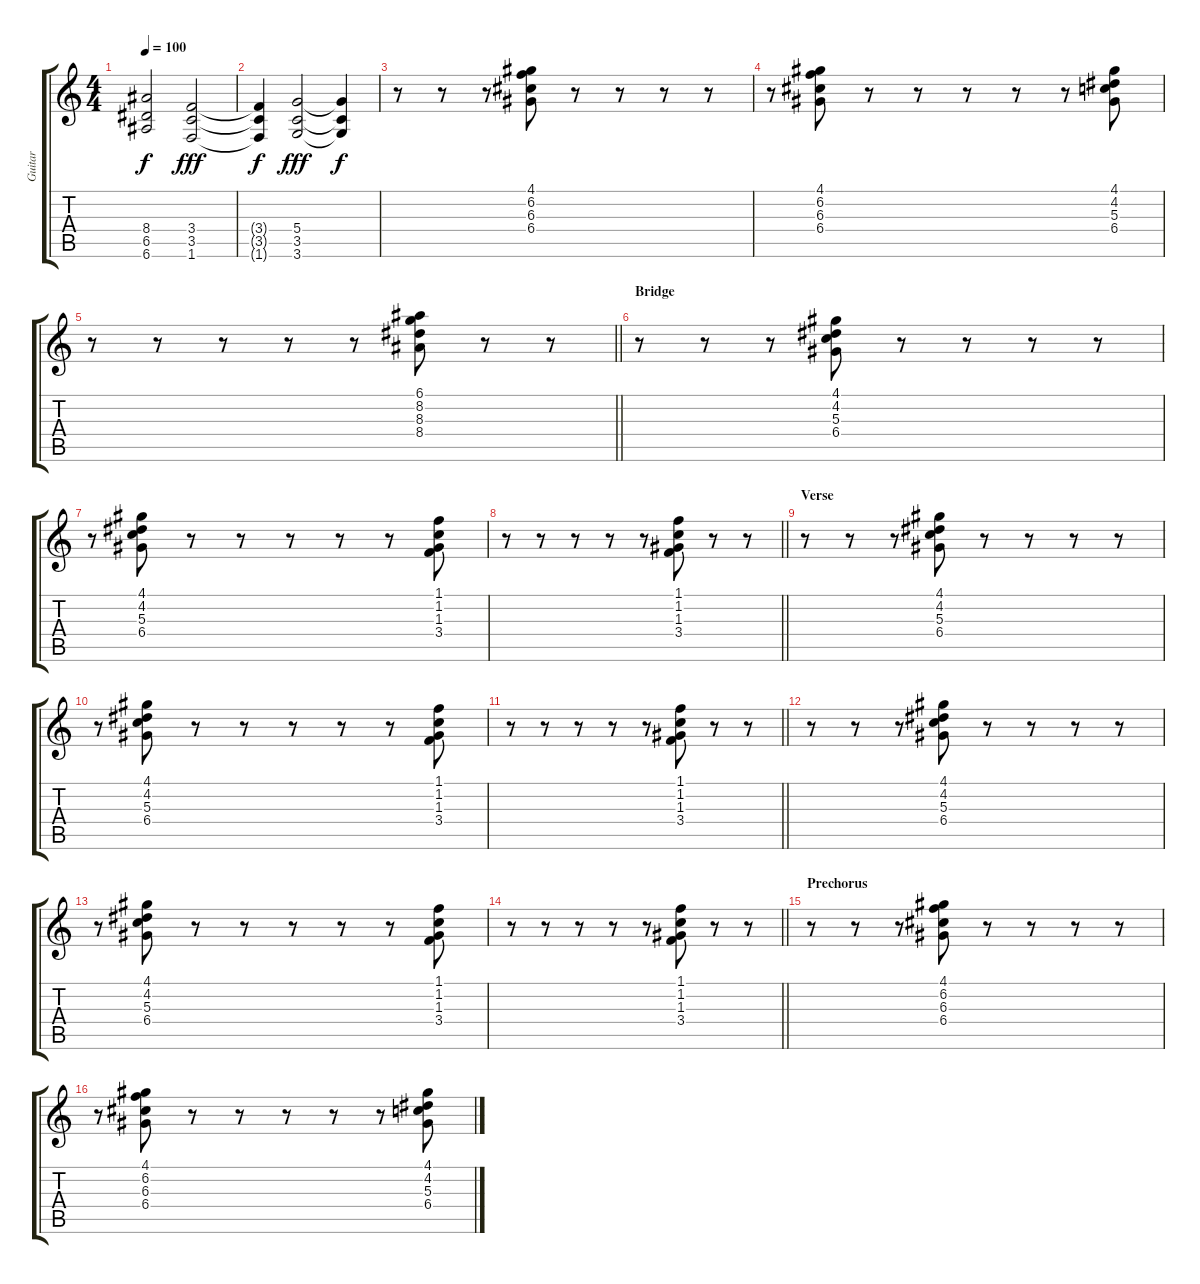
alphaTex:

\track ("Guitar" "Guitar") {instrument electricguitarjazz}
\staff {score tabs}
\tuning (E4 B3 G3 D3 A2 E2) {hide}
\ts (4 4)
\tempo 100
\clef g2
\ks c
(8.4{t} 6.5{t} 6.6{t}).2{dy f} (3.4 3.5 1.6).2{dy fff} |
(3.4{t} 3.5{t} 1.6{t}).4{dy f} (5.4 3.5 3.6).2{dy fff} (5.4{t} 3.5{t} 3.6{t}).4{dy f} |
r.8 r.8 r.8 (4.1 6.2 6.3 6.4).8 r.8 r.8 r.8 r.8 |
r.8 (4.1 6.2 6.3 6.4).8 r.8 r.8 r.8 r.8 r.8 (4.1 4.2 5.3 6.4).8 |
\barLineRight lightlight
r.8 r.8 r.8 r.8 r.8 (6.1 8.2 8.3 8.4).8 r.8 r.8 |
\section ("" "Bridge")
r.8{volume 10 instrument electricguitarjazz} r.8 r.8 (4.1 4.2 5.3 6.4).8 r.8 r.8 r.8 r.8 |
r.8 (4.1 4.2 5.3 6.4).8 r.8 r.8 r.8 r.8 r.8 (1.1 1.2 1.3 3.4).8 |
\barLineRight lightlight
r.8 r.8 r.8 r.8 r.8 (1.1 1.2 1.3 3.4).8 r.8 r.8 |
\section ("" "Verse")
r.8 r.8 r.8 (4.1 4.2 5.3 6.4).8 r.8 r.8 r.8 r.8 |
r.8 (4.1 4.2 5.3 6.4).8 r.8 r.8 r.8 r.8 r.8 (1.1 1.2 1.3 3.4).8 |
\barLineRight lightlight
r.8 r.8 r.8 r.8 r.8 (1.1 1.2 1.3 3.4).8 r.8 r.8 |
r.8 r.8 r.8 (4.1 4.2 5.3 6.4).8 r.8 r.8 r.8 r.8 |
r.8 (4.1 4.2 5.3 6.4).8 r.8 r.8 r.8 r.8 r.8 (1.1 1.2 1.3 3.4).8 |
\barLineRight lightlight
r.8 r.8 r.8 r.8 r.8 (1.1 1.2 1.3 3.4).8 r.8 r.8 |
\section ("" "Prechorus")
r.8 r.8 r.8 (4.1 6.2 6.3 6.4).8 r.8 r.8 r.8 r.8 |
r.8 (4.1 6.2 6.3 6.4).8 r.8 r.8 r.8 r.8 r.8 (4.1 4.2 5.3 6.4).8
